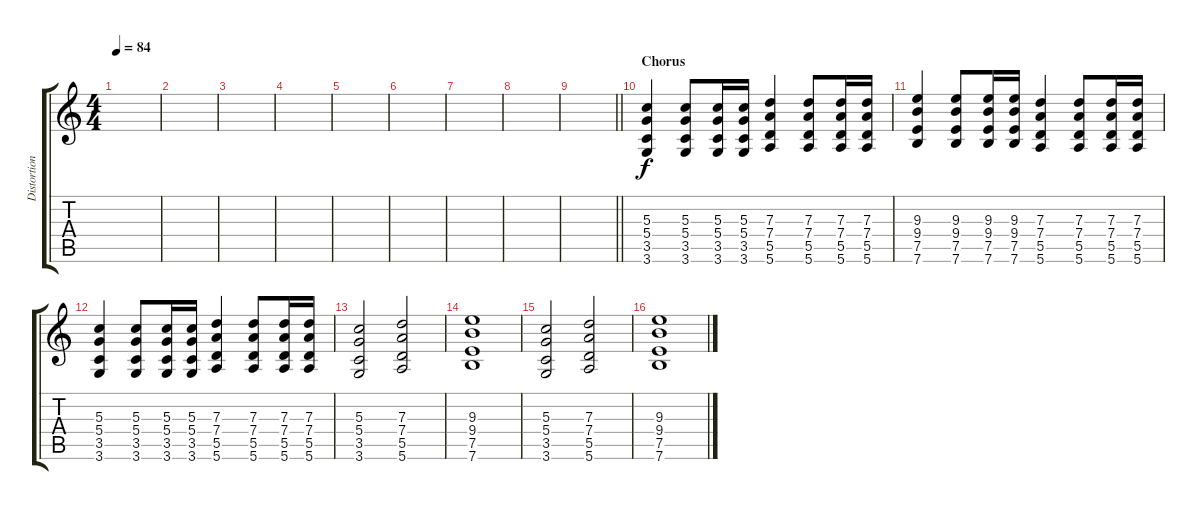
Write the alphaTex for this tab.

\track ("Distortion Guitar" "Distortion") {instrument distortionguitar}
\staff {score tabs}
\tuning (E4 B3 G3 D3 A2 E2) {hide}
\ts (4 4)
\tempo 84
\clef g2
\ks c
|
|
|
|
|
|
|
|
\barLineRight lightlight
|
\section ("" "Chorus")
(5.3 5.4 3.5 3.6).4 (5.3 5.4 3.5 3.6).8 (5.3 5.4 3.5 3.6).16 (5.3 5.4 3.5 3.6).16 (7.3 7.4 5.5 5.6).4 (7.3 7.4 5.5 5.6).8 (7.3 7.4 5.5 5.6).16 (7.3 7.4 5.5 5.6).16 |
(9.3 9.4 7.5 7.6).4 (9.3 9.4 7.5 7.6).8 (9.3 9.4 7.5 7.6).16 (9.3 9.4 7.5 7.6).16 (7.3 7.4 5.5 5.6).4 (7.3 7.4 5.5 5.6).8 (7.3 7.4 5.5 5.6).16 (7.3 7.4 5.5 5.6).16 |
(5.3 5.4 3.5 3.6).4 (5.3 5.4 3.5 3.6).8 (5.3 5.4 3.5 3.6).16 (5.3 5.4 3.5 3.6).16 (7.3 7.4 5.5 5.6).4{txt ""} (7.3 7.4 5.5 5.6).8 (7.3 7.4 5.5 5.6).16 (7.3 7.4 5.5 5.6).16 |
(5.3 5.4 3.5 3.6).2 (7.3 7.4 5.5 5.6).2 |
(9.3 9.4 7.5 7.6).1 |
(5.3 5.4 3.5 3.6).2 (7.3 7.4 5.5 5.6).2 |
(9.3 9.4 7.5 7.6).1
